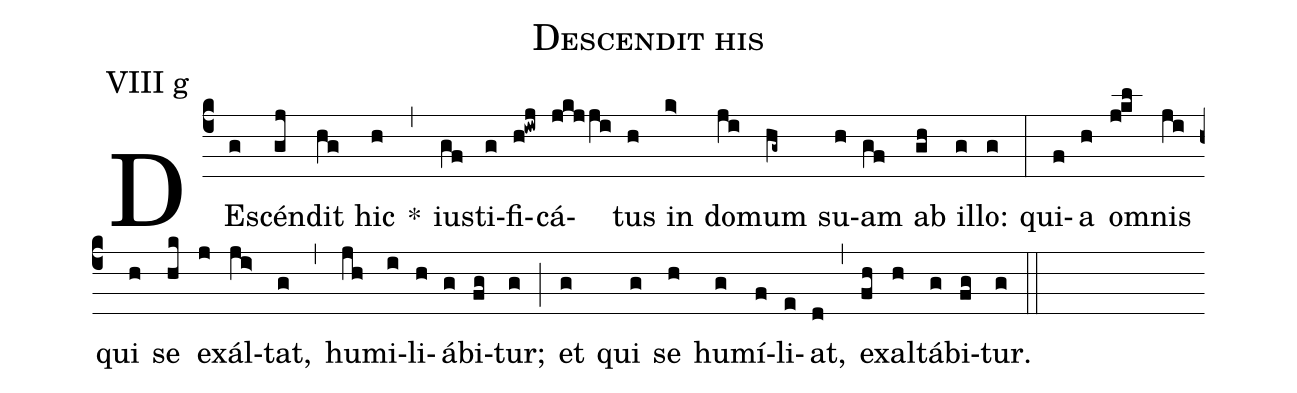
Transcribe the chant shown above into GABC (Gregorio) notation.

name: Descendit his;
office-part: vesperae II, ad Magnificat ant.;
mode: 8;
annotation: VIII g;
%%
(c4)
DE(g)scén(gj)dit(hg) hic(h) *(,)
ius(gf)ti(g)fi(h!iwj)cá(jkj/ji)tus(h)
in(k>) do(ji)mum(hg~) su(h)am(gf) ab(gh) il(g)lo:(g) (:)
qui(f)a(h) om(j!kl)nis(ji) qui(h) se(hk) ex(j)ál(ji>)tat,(g) (,)
hu(jh)mi(i)li(h)á(g)bi(fg)tur;(g) (;)
et(g) qui(g) se(h) hu(g)mí(f)li(e)at,(d) (,)
ex(fh)al(h)tá(g)bi(fg)tur.(g) (::)
